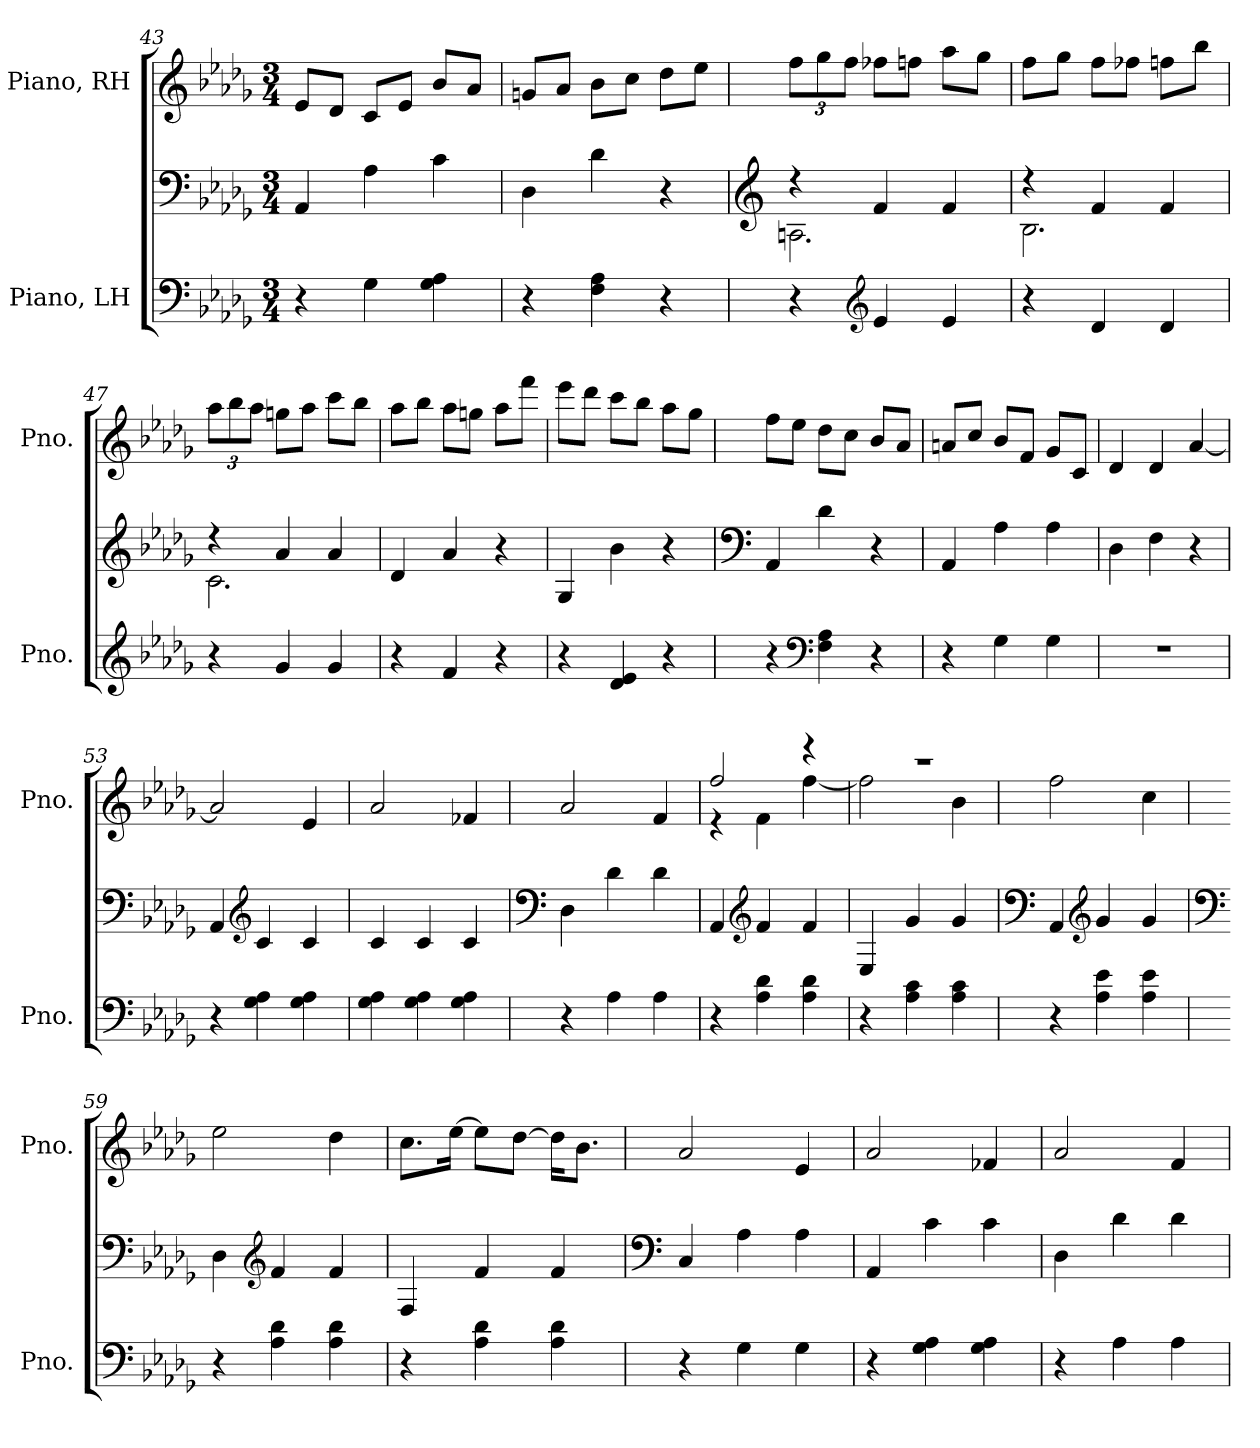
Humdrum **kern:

**kern	**kern	**kern
*part2	*part2	*part1
*staff3	*staff2	*staff1
*I"Piano, LH	*	*I"Piano, RH
*I'Pno.	*	*I'Pno.
*clefF4	*clefF4	*clefG2
*k[b-e-a-d-g-]	*k[b-e-a-d-g-]	*k[b-e-a-d-g-]
*M3/4	*M3/4	*M3/4
=43	=43	=43
4r	4AA-/	8e-/L
.	.	8d-/J
4G-\	4A-\	8c/L
.	.	8e-/J
4G-\ 4A-\	4c\	8b-/L
.	.	8a-/J
=44	=44	=44
4r	4D-\	8gn/L
.	.	8a-/J
4F\ 4A-\	4d-\	8b-\L
.	.	8cc\J
4r	4r	8dd-\L
.	.	8ee-\J
!!LO:LB:g=z
=45	=45	=45
*	*clefG2	*
*	*^	*
*	*	*	*Xbrackettup
4r	4r	2.An\	12ff\L
.	.	.	12gg-\
.	.	.	12ff\J
*clefG2	*	*	*
4e-/	4f/	.	8ff-X\L
.	.	.	8ffn\J
4e-/	4f/	.	8aa-\L
.	.	.	8gg-\J
=46	=46	=46	=46
4r	4r	2.B-\	8ff\L
.	.	.	8gg-\J
4d-/	4f/	.	8ff\L
.	.	.	8ff-X\J
4d-/	4f/	.	8ffn\L
.	.	.	8bb-\J
=47	=47	=47	=47
4r	4r	2.c\	12aa-\L
.	.	.	12bb-\
.	.	.	12aa-\J
4g-/	4a-/	.	8ggn\L
.	.	.	8aa-\J
4g-/	4a-/	.	8ccc\L
.	.	.	8bb-\J
*	*v	*v	*
=48	=48	=48
4r	4d-/	8aa-\L
.	.	8bb-\J
4f/	4a-/	8aa-\L
.	.	8ggn\J
4r	4r	8aa-\L
.	.	8fff\J
!!LO:LB:g=z
=49	=49	=49
4r	4G-/	8eee-\L
.	.	8ddd-\J
4d-/ 4e-/	4b-\	8ccc\L
.	.	8bb-\J
4r	4r	8aa-\L
.	.	8gg-\J
=50	=50	=50
*	*clefF4	*
4r	4AA-/	8ff\L
.	.	8ee-\J
*clefF4	*	*
4F\ 4A-\	4d-\	8dd-\L
.	.	8cc\J
4r	4r	8b-/L
.	.	8a-/J
=51	=51	=51
4r	4AA-/	8an/L
.	.	8cc/J
4G-\	4A-\	8b-/L
.	.	8f/J
4G-\	4A-\	8g-/L
.	.	8c/J
=52	=52	=52
2.r	4D-\	4d-/
.	4F\	4d-/
.	4r	[4a-/
=53	=53	=53
4r	4AA-/	2a-/]
*	*clefG2	*
4G-\ 4A-\	4c/	.
4G-\ 4A-\	4c/	4e-/
=54	=54	=54
4G-\ 4A-\	4c/	2a-/
4G-\ 4A-\	4c/	.
4G-\ 4A-\	4c/	4f-X/
!!LO:PB:g=z
=55	=55	=55
*	*clefF4	*
4r	4D-\	2a-/
4A-\	4d-\	.
4A-\	4d-\	4f/
=56	=56	=56
*	*	*^
4r	4AA-/	2ff/	4r
*	*clefG2	*	*
4A-\ 4d-\	4f/	.	4f\
4A-\ 4d-\	4f/	4r	[4ff\
=57	=57	=57	=57
4r	4E-/	2.r	2ff\]
4A-\ 4c\	4g-/	.	.
4A-\ 4c\	4g-/	.	4b-\
*	*	*v	*v
=58	=58	=58
*	*clefF4	*
4r	4AA-/	2ff\
*	*clefG2	*
4A-\ 4e-\	4g-/	.
4A-\ 4e-\	4g-/	4cc\
=59	=59	=59
*	*clefF4	*
4r	4D-\	2ee-\
*	*clefG2	*
4A-\ 4d-\	4f/	.
4A-\ 4d-\	4f/	4dd-\
=60	=60	=60
4r	4F/	8.cc\L
.	.	[16ee-\Jk
4A-\ 4d-\	4f/	8ee-\L]
.	.	[8dd-\J
4A-\ 4d-\	4f/	16dd-\KL]
.	.	8.b-\J
!!LO:LB:g=z
=61	=61	=61
*	*clefF4	*
4r	4C/	2a-/
4G-\	4A-\	.
4G-\	4A-\	4e-/
=62	=62	=62
4r	4AA-/	2a-/
4G-\ 4A-\	4c\	.
4G-\ 4A-\	4c\	4f-X/
=63	=63	=63
4r	4D-\	2a-/
4A-\	4d-\	.
4A-\	4d-\	4f/
=	=	=
*-	*-	*-
